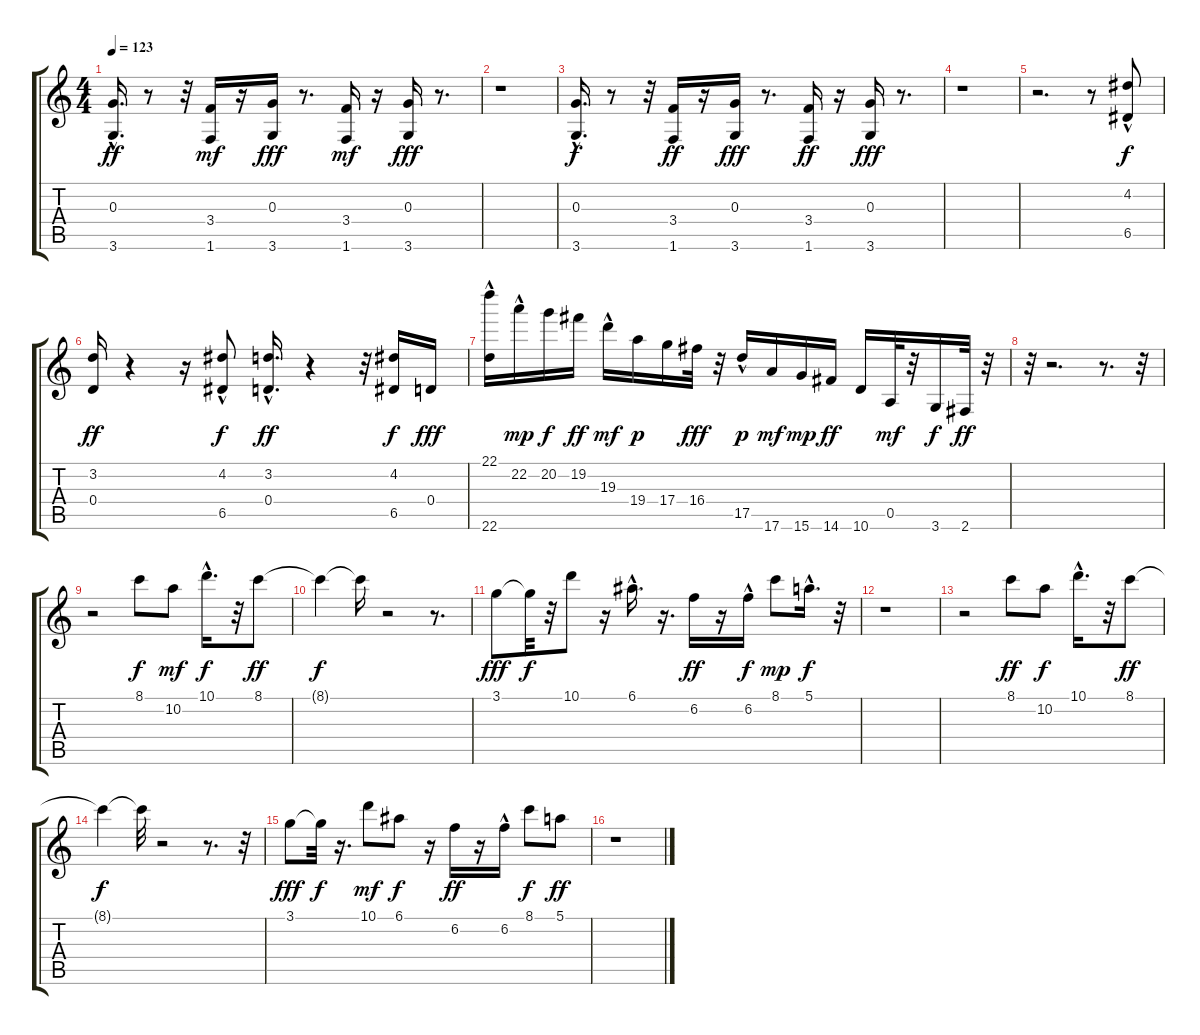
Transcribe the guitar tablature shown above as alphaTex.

\track "" {instrument distortionguitar}
\staff {score tabs}
\tuning (E4 B3 G3 D3 A2 E2) {hide}
\ts (4 4)
\tempo 123
\clef g2
\ks c
(0.3 3.6{hac}).16{d dy ff} r.8 r.32 (3.4 1.6).16{dy mf} r.16 (0.3 3.6).16{dy fff} r.8{d} (3.4 1.6).16{dy mf} r.16 (0.3 3.6).16{dy fff} r.8{d} |
r.1 |
(0.3{hac} 3.6{hac}).16{d dy f} r.8 r.32 (3.4 1.6).16{dy ff} r.16 (0.3 3.6).16{dy fff} r.8{d} (3.4 1.6).16{dy ff} r.16 (0.3 3.6).16{dy fff} r.8{d} |
r.1 |
r.2{d} r.8 (4.2{hac} 6.5).8{dy f} |
(3.2 0.4).16{dy ff} r.4 r.16 (4.2{hac} 6.5).8{dy f} (3.2 0.4{hac}).16{d dy ff} r.4 r.32 (4.2 6.5).16{dy f} 0.4.16{dy fff} |
(22.1{hac} 22.6).16 22.2{hac}.16{dy mp} 20.2.16{dy f} 19.2.16{dy ff} 19.3{hac}.16{dy mf} 19.4.16{dy p} 17.4.16 16.4.32{dy fff} r.32 17.5{hac}.16{dy p} 17.6.16{dy mf} 15.6.16{dy mp} 14.6.16{dy ff} 10.6.16 0.5.32{dy mf} r.32 3.6.16{dy f} 2.6.32{dy ff} r.32 |
r.32 r.2{d} r.8{d} r.32 |
r.2 8.1.8{dy f} 10.2.8{dy mf} 10.1{hac}.16{d dy f} r.32 8.1.8{dy ff} |
8.1{t}.4{dy f} 8.1{t}.16 r.2 r.8{d} |
3.1.8{dy fff} 3.1{t}.32{dy f} r.32 10.1.8 r.16 6.1{hac}.16{d} r.16{d} 6.2.16{dy ff} r.16 6.2{hac}.16{dy f} 8.1.8{dy mp} 5.1{hac}.16{d dy f} r.32 |
r.1 |
r.2 8.1.8{dy ff} 10.2.8{dy f} 10.1{hac}.16{d} r.32 8.1.8{dy ff} |
8.1{t}.4{dy f} 8.1{t}.32 r.2 r.8{d} r.32 |
3.1.8{dy fff} 3.1{t}.32{dy f} r.16{d} 10.1.8{dy mf} 6.1.8{dy f} r.16 6.2.16{dy ff} r.16 6.2{hac}.16 8.1.8{dy f} 5.1.8{dy ff} |
r.1
